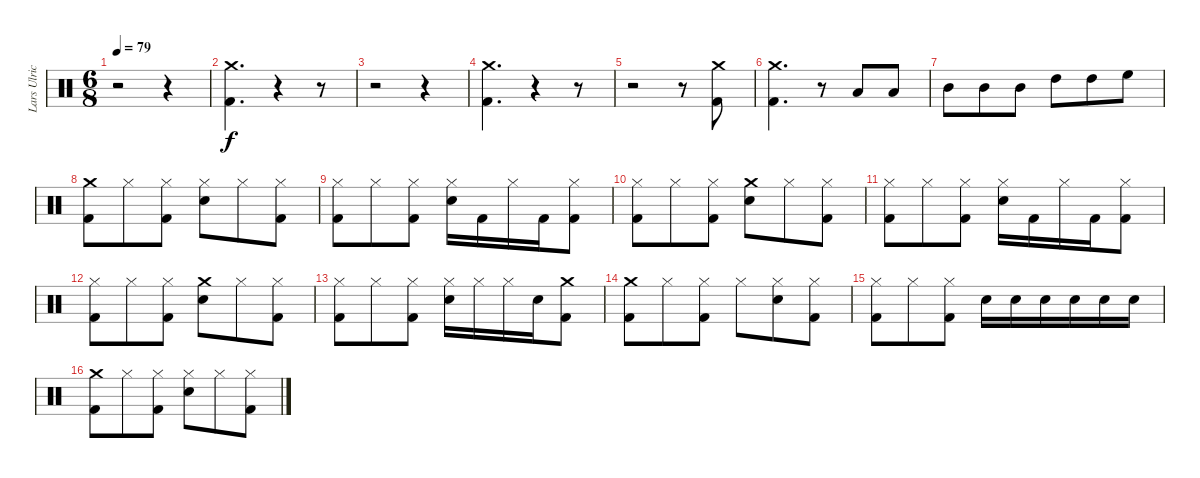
\track ("Lars Ulrich (Drums)" "Lars Ulric") {instrument percussion}
\staff {score}
\articulation defaults
\ts (6 8)
\tempo 79
\clef neutral
\ks c
r.2{dy f} r.4 |
("Kick (hit) 2" "Crash medium (hit)").4{d} r.4 r.8 |
r.2 r.4 |
("Crash medium (hit)" "Kick (hit) 2").4{d} r.4 r.8 |
r.2 r.8 ("Kick (hit) 2" "Crash medium (hit)").8 |
("Kick (hit) 2" "Crash medium (hit)").4{d} r.8 "Low Tom (hit)".8 "Low Tom (hit)".8 |
"Mid Tom (hit)".8 "Mid Tom (hit)".8 "Mid Tom (hit)".8 "High Tom (hit)".8 "High Tom (hit)".8 "High Floor Tom (hit)".8 |
("Kick (hit) 2" "Crash medium (hit)").8 "Hi-Hat (closed)".8 ("Kick (hit) 2" "Hi-Hat (closed)").8 ("Hi-Hat (closed)" "Snare (hit) 2").8 "Hi-Hat (closed)".8 ("Kick (hit) 2" "Hi-Hat (closed)").8 |
("Hi-Hat (closed)" "Kick (hit) 2").8 "Hi-Hat (closed)".8 ("Kick (hit) 2" "Hi-Hat (closed)").8 ("Hi-Hat (closed)" "Snare (hit) 2").16 "Kick (hit) 2".16 "Hi-Hat (closed)".16 "Kick (hit) 2".16 ("Kick (hit) 2" "Hi-Hat (closed)").8 |
("Hi-Hat (closed)" "Kick (hit) 2").8 "Hi-Hat (closed)".8 ("Hi-Hat (closed)" "Kick (hit) 2").8 ("Crash medium (hit)" "Snare (hit) 2").8 "Hi-Hat (closed)".8 ("Kick (hit) 2" "Hi-Hat (closed)").8 |
("Hi-Hat (closed)" "Kick (hit) 2").8 "Hi-Hat (closed)".8 ("Kick (hit) 2" "Hi-Hat (closed)").8 ("Hi-Hat (closed)" "Snare (hit) 2").16 "Kick (hit) 2".16 "Hi-Hat (closed)".16 "Kick (hit) 2".16 ("Kick (hit) 2" "Hi-Hat (closed)").8 |
("Hi-Hat (closed)" "Kick (hit) 2").8 "Hi-Hat (closed)".8 ("Hi-Hat (closed)" "Kick (hit) 2").8 ("Crash medium (hit)" "Snare (hit) 2").8 "Hi-Hat (closed)".8 ("Kick (hit) 2" "Hi-Hat (closed)").8 |
("Kick (hit) 2" "Hi-Hat (closed)").8 "Hi-Hat (closed)".8 ("Kick (hit) 2" "Hi-Hat (closed)").8 ("Hi-Hat (closed)" "Snare (hit) 2").16 "Hi-Hat (closed)".16 "Hi-Hat (closed)".16 "Snare (hit) 2".16 ("Crash medium (hit)" "Kick (hit) 2").8 |
("Kick (hit) 2" "Crash medium (hit)").8 "Hi-Hat (closed)".8 ("Kick (hit) 2" "Hi-Hat (closed)").8 "Hi-Hat (closed)".8 ("Snare (hit) 2" "Hi-Hat (closed)").8 ("Kick (hit) 2" "Hi-Hat (closed)").8 |
("Hi-Hat (closed)" "Kick (hit) 2").8 "Hi-Hat (closed)".8 ("Hi-Hat (closed)" "Kick (hit) 2").8 "Snare (hit) 2".16 "Snare (hit) 2".16 "Snare (hit) 2".16 "Snare (hit) 2".16 "Snare (hit) 2".16 "Snare (hit) 2".16 |
("Crash medium (hit)" "Kick (hit) 2").8 "Hi-Hat (closed)".8 ("Kick (hit) 2" "Hi-Hat (closed)").8 ("Snare (hit) 2" "Hi-Hat (closed)").8 "Hi-Hat (closed)".8 ("Kick (hit) 2" "Hi-Hat (closed)").8
